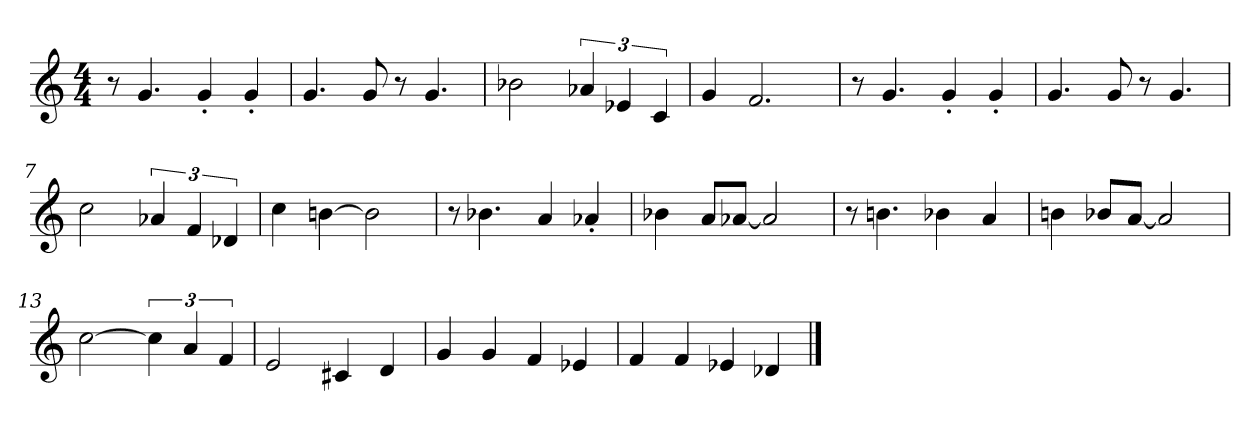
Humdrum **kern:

**kern
*part1
*staff1
*clefG2
*k[]
*C:
*M4/4
=1
8r
4.g
4g'
4g'
=2
4.g
8g
8r
4.g
=3
2b-
6a-
6e-
6c
=4
4g
2.f
!!LO:LB:g=z
=5
8r
4.g
4g'
4g'
=6
4.g
8g
8r
4.g
=7
2cc
6a-
6f
6d-
=8
4cc
[4bn
2b]
!!LO:LB:g=z
=9
8r
4.b-
4a
4a-'
=10
4b-
8aL
[8a-J
2a-]
=11
8r
4.bn
4b-
4a
=12
4bn
8b-L
[8aJ
2a]
!!LO:LB:g=z
=13
[2cc
6cc]
6a
6f
=14
2e
4c#
4d
=15
4g
4g
4f
4e-
=16
4f
4f
4e-
4d-
==
*-
